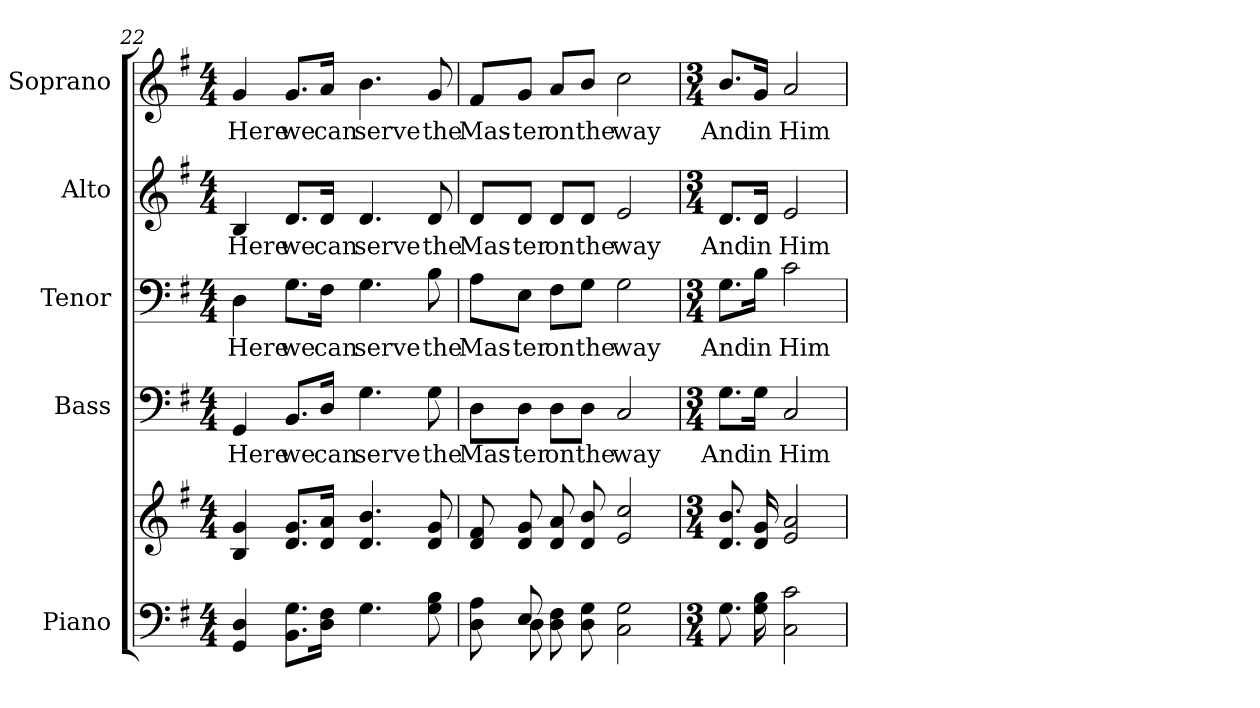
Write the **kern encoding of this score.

**kern	**kern	**kern	**text	**kern	**text	**kern	**text	**kern	**text
*part5	*part5	*part4	*part4	*part3	*part3	*part2	*part2	*part1	*part1
*staff6	*staff5	*staff4	*staff4	*staff3	*staff3	*staff2	*staff2	*staff1	*staff1
*I"Piano	*	*I"Bass	*	*I"Tenor	*	*I"Alto	*	*I"Soprano	*
*I'Pno.	*	*I'B.	*	*I'T.	*	*I'A.	*	*I'S.	*
*clefF4	*clefG2	*clefF4	*	*clefF4	*	*clefG2	*	*clefG2	*
*k[f#]	*k[f#]	*k[f#]	*	*k[f#]	*	*k[f#]	*	*k[f#]	*
*G:	*G:	*G:	*	*G:	*	*G:	*	*G:	*
*M4/4	*M4/4	*M4/4	*	*M4/4	*	*M4/4	*	*M4/4	*
=22	=22	=22	=22	=22	=22	=22	=22	=22	=22
*^	*	*	*	*	*	*	*	*	*
!	!	!	!	!LO:LY:b:color=#000000	!	!	!	!	!	!
!	!	!	!	!	!	!LO:LY:b:color=#000000	!	!	!	!
!	!	!	!	!	!	!	!	!LO:LY:b:color=#000000	!	!
!	!	!	!	!	!	!	!	!	!	!LO:LY:b:color=#000000
4GGi/ 4Di	2ryy	4Bi/ 4gi	4GGi/	Here	4Di\	Here	4Bi/	Here	4gi/	Here
!	!	!	!	!LO:LY:b:color=#000000	!	!	!	!	!	!
!	!	!	!	!	!	!LO:LY:b:color=#000000	!	!	!	!
!	!	!	!	!	!	!	!	!LO:LY:b:color=#000000	!	!
!	!	!	!	!	!	!	!	!	!	!LO:LY:b:color=#000000
8.BBi\ 8.GiL	.	8.di/ 8.giL	8.BBi/L	we	8.Gi\L	we	8.di/L	we	8.gi/L	we
!	!	!	!	!LO:LY:b:color=#000000	!	!	!	!	!	!
!	!	!	!	!	!	!LO:LY:b:color=#000000	!	!	!	!
!	!	!	!	!	!	!	!	!LO:LY:b:color=#000000	!	!
!	!	!	!	!	!	!	!	!	!	!LO:LY:b:color=#000000
16Di\ 16F#iJk	.	16di/ 16aiJk	16Di/Jk	can	16F#i\Jk	can	16di/Jk	can	16ai/Jk	can
!	!	!	!	!LO:LY:b:color=#000000	!	!	!	!	!	!
!	!	!	!	!	!	!LO:LY:b:color=#000000	!	!	!	!
!	!	!	!	!	!	!	!	!LO:LY:b:color=#000000	!	!
!	!	!	!	!	!	!	!	!	!	!LO:LY:b:color=#000000
4.Gi\	4ryy	4.di/ 4.bi	4.Gi\	serve	4.Gi\	serve	4.di/	serve	4.bi\	serve
.	4ryy	.	.	.	.	.	.	.	.	.
!	!	!	!	!LO:LY:b:color=#000000	!	!	!	!	!	!
!	!	!	!	!	!	!LO:LY:b:color=#000000	!	!	!	!
!	!	!	!	!	!	!	!	!LO:LY:b:color=#000000	!	!
!	!	!	!	!	!	!	!	!	!	!LO:LY:b:color=#000000
8Gi\ 8Bi	.	8di/ 8gi	8Gi\	the	8Bi\	the	8di/	the	8gi/	the
!!LO:PB:g=z
=23	=23	=23	=23	=23	=23	=23	=23	=23	=23	=23
!	!	!	!	!LO:LY:b:color=#000000	!	!	!	!	!	!
!	!	!	!	!	!	!LO:LY:b:color=#000000	!	!	!	!
!	!	!	!	!	!	!	!	!LO:LY:b:color=#000000	!	!
!	!	!	!	!	!	!	!	!	!	!LO:LY:b:color=#000000
8Di\ 8Ai	8ryy	8di/ 8f#i	8Di\L	Mas-	8Ai\L	Mas-	8di/L	Mas-	8f#i/L	Mas-
!	!	!	!	!LO:LY:b:color=#000000	!	!	!	!	!	!
!	!	!	!	!	!	!LO:LY:b:color=#000000	!	!	!	!
!	!	!	!	!	!	!	!	!LO:LY:b:color=#000000	!	!
!	!	!	!	!	!	!	!	!	!	!LO:LY:b:color=#000000
8Ei/	8Di\	8di/ 8gi	8Di\J	-ter	8Ei\J	-ter	8di/J	-ter	8gi/J	-ter
!	!	!	!	!LO:LY:b:color=#000000	!	!	!	!	!	!
!	!	!	!	!	!	!LO:LY:b:color=#000000	!	!	!	!
!	!	!	!	!	!	!	!	!LO:LY:b:color=#000000	!	!
!	!	!	!	!	!	!	!	!	!	!LO:LY:b:color=#000000
8Di\ 8F#i	4ryy	8di/ 8ai	8Di\L	on	8F#i\L	on	8di/L	on	8ai/L	on
!	!	!	!	!LO:LY:b:color=#000000	!	!	!	!	!	!
!	!	!	!	!	!	!LO:LY:b:color=#000000	!	!	!	!
!	!	!	!	!	!	!	!	!LO:LY:b:color=#000000	!	!
!	!	!	!	!	!	!	!	!	!	!LO:LY:b:color=#000000
8Di\ 8Gi	.	8di/ 8bi	8Di\J	the	8Gi\J	the	8di/J	the	8bi/J	the
!	!	!	!	!LO:LY:b:color=#000000	!	!	!	!	!	!
!	!	!	!	!	!	!LO:LY:b:color=#000000	!	!	!	!
!	!	!	!	!	!	!	!	!LO:LY:b:color=#000000	!	!
!	!	!	!	!	!	!	!	!	!	!LO:LY:b:color=#000000
2Ci\ 2Gi	2ryy	2ei/ 2cci	2Ci/	way	2Gi\	way	2ei/	way	2cci\	way
*v	*v	*	*	*	*	*	*	*	*	*
=24	=24	=24	=24	=24	=24	=24	=24	=24	=24
*M3/4	*M3/4	*M3/4	*	*M3/4	*	*M3/4	*	*M3/4	*
*^	*	*	*	*	*	*	*	*	*
!	!	!	!	!LO:LY:b:color=#000000	!	!	!	!	!	!
*v	*v	*	*	*	*	*	*	*	*	*
*^	*	*	*	*	*	*	*	*	*
!	!	!	!	!	!	!LO:LY:b:color=#000000	!	!	!	!
*v	*v	*	*	*	*	*	*	*	*	*
*^	*	*	*	*	*	*	*	*	*
!	!	!	!	!	!	!	!	!LO:LY:b:color=#000000	!	!
*v	*v	*	*	*	*	*	*	*	*	*
*^	*	*	*	*	*	*	*	*	*
!	!	!	!	!	!	!	!	!	!	!LO:LY:b:color=#000000
*v	*v	*	*	*	*	*	*	*	*	*
8.Gi\	8.di/ 8.bi	8.Gi\L	And	8.Gi\L	And	8.di/L	And	8.bi/L	And
!	!	!	!LO:LY:b:color=#000000	!	!	!	!	!	!
!	!	!	!	!	!LO:LY:b:color=#000000	!	!	!	!
!	!	!	!	!	!	!	!LO:LY:b:color=#000000	!	!
!	!	!	!	!	!	!	!	!	!LO:LY:b:color=#000000
16Gi\ 16Bi	16di/ 16gi	16Gi\Jk	in	16Bi\Jk	in	16di/Jk	in	16gi/Jk	in
!	!	!	!LO:LY:b:color=#000000	!	!	!	!	!	!
!	!	!	!	!	!LO:LY:b:color=#000000	!	!	!	!
!	!	!	!	!	!	!	!LO:LY:b:color=#000000	!	!
!	!	!	!	!	!	!	!	!	!LO:LY:b:color=#000000
2Ci\ 2ci	2ei/ 2ai	2Ci/	Him	2ci\	Him	2ei/	Him	2ai/	Him
=	=	=	=	=	=	=	=	=	=
*-	*-	*-	*-	*-	*-	*-	*-	*-	*-
